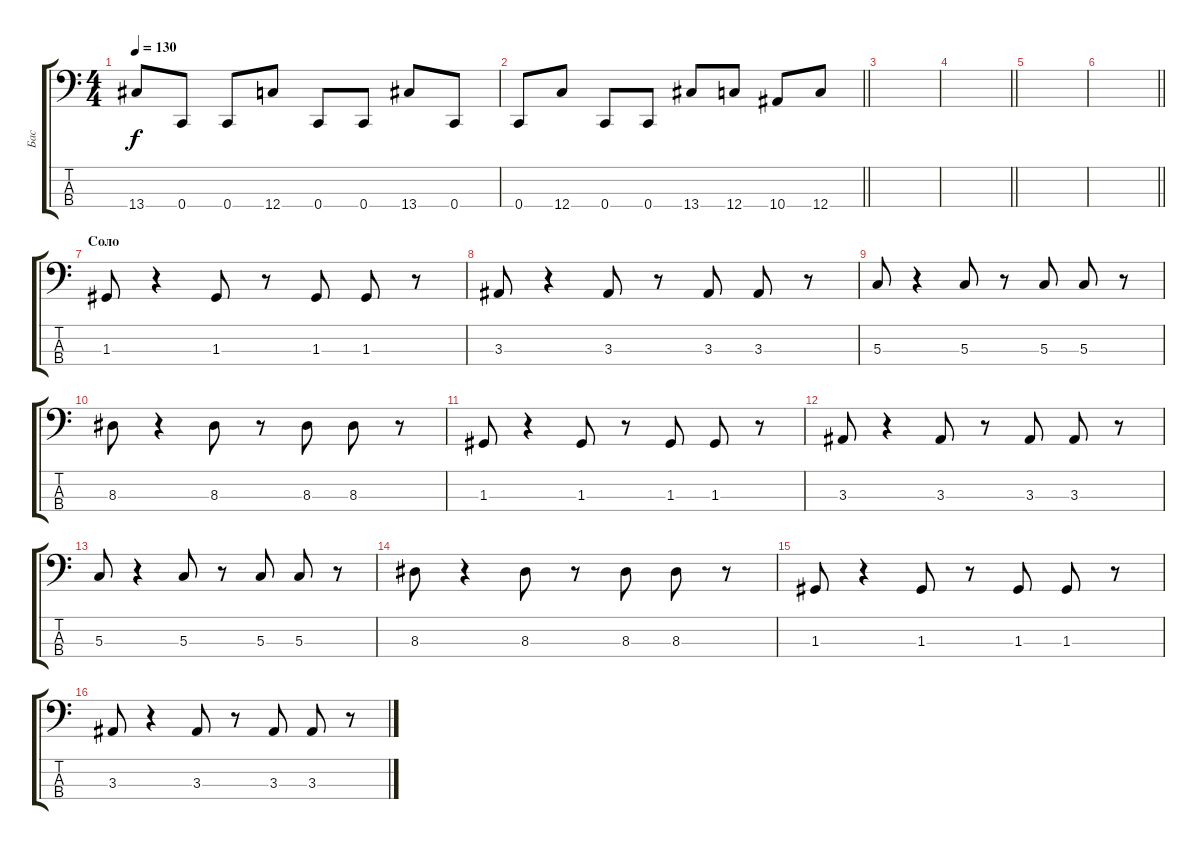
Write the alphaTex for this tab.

\track ("Бас" "Бас") {instrument electricbassfinger}
\staff {score tabs}
\tuning (F2 C2 G1 C1) {hide}
\ts (4 4)
\tempo 130
\clef f4
\ks c
13.4.8{dy f} 0.4.8 0.4.8 12.4.8 0.4.8 0.4.8 13.4.8 0.4.8 |
\barLineRight lightlight
0.4.8 12.4.8 0.4.8 0.4.8 13.4.8 12.4.8 10.4.8 12.4.8 |
|
\barLineRight lightlight
|
|
\barLineRight lightlight
|
\section ("" "Соло")
1.3.8 r.4 1.3.8 r.8 1.3.8 1.3.8 r.8 |
3.3.8 r.4 3.3.8 r.8 3.3.8 3.3.8 r.8 |
5.3.8 r.4 5.3.8 r.8 5.3.8 5.3.8 r.8 |
8.3.8 r.4 8.3.8 r.8 8.3.8 8.3.8 r.8 |
1.3.8 r.4 1.3.8 r.8 1.3.8 1.3.8 r.8 |
3.3.8 r.4 3.3.8 r.8 3.3.8 3.3.8 r.8 |
5.3.8 r.4 5.3.8 r.8 5.3.8 5.3.8 r.8 |
8.3.8 r.4 8.3.8 r.8 8.3.8 8.3.8 r.8 |
1.3.8 r.4 1.3.8 r.8 1.3.8 1.3.8 r.8 |
3.3.8 r.4 3.3.8 r.8 3.3.8 3.3.8 r.8
